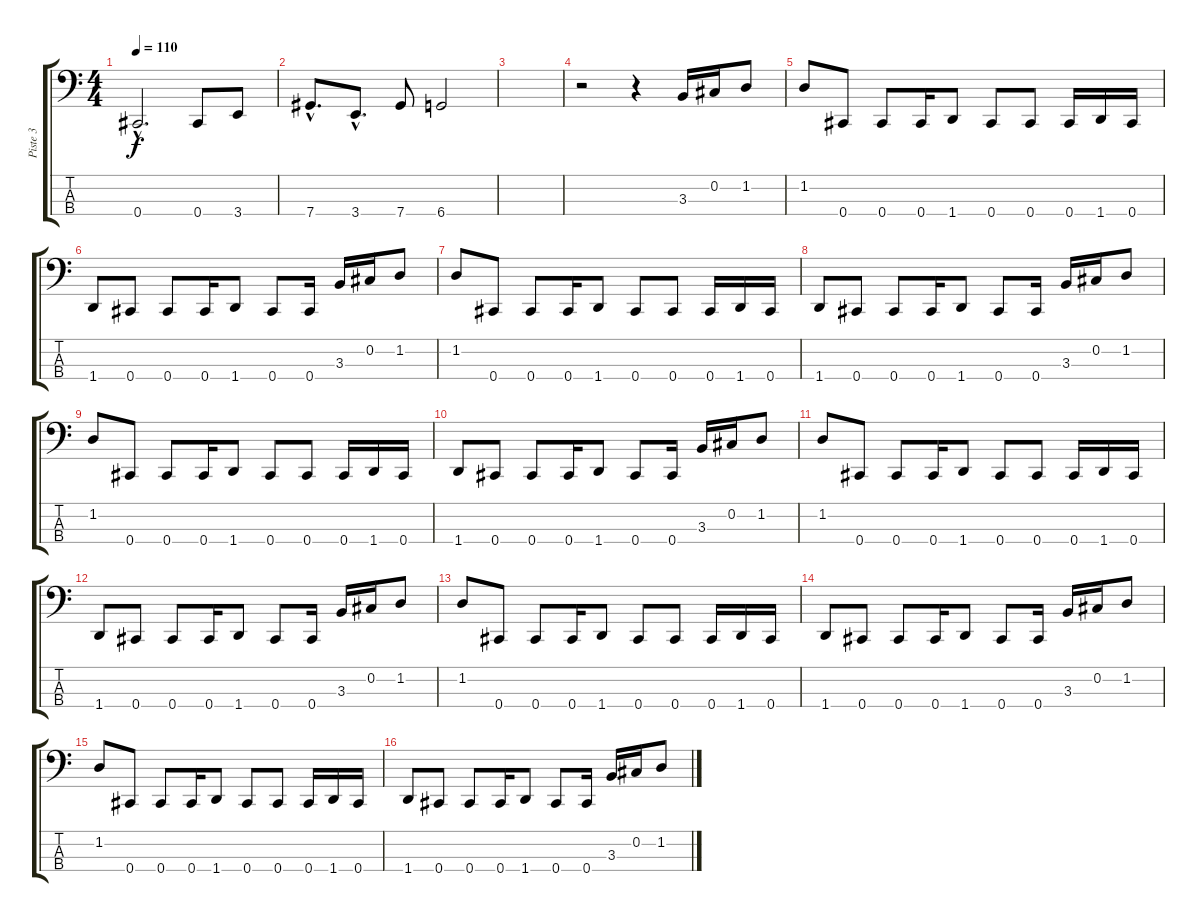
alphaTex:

\track ("Piste 3" "Piste 3") {instrument electricbassfinger}
\staff {score tabs}
\tuning (Gb2 Db2 Ab1 Db1) {hide}
\ts (4 4)
\tempo 110
\clef f4
\ks c
0.4{hac}.2{d dy f} 0.4.8 3.4.8 |
7.4{hac}.8{d} 3.4{hac}.8{d} 7.4.8 6.4.2 |
|
r.2 r.4 3.3.16 0.2.16 1.2.8 |
1.2.8 0.4.8 0.4.8 0.4.16 1.4.8 0.4.8 0.4.8 0.4.16 1.4.16 0.4.16 |
1.4.8 0.4.8 0.4.8 0.4.16 1.4.8 0.4.8 0.4.16 3.3.16 0.2.16 1.2.8 |
1.2.8 0.4.8 0.4.8 0.4.16 1.4.8 0.4.8 0.4.8 0.4.16 1.4.16 0.4.16 |
1.4.8 0.4.8 0.4.8 0.4.16 1.4.8 0.4.8 0.4.16 3.3.16 0.2.16 1.2.8 |
1.2.8 0.4.8 0.4.8 0.4.16 1.4.8 0.4.8 0.4.8 0.4.16 1.4.16 0.4.16 |
1.4.8 0.4.8 0.4.8 0.4.16 1.4.8 0.4.8 0.4.16 3.3.16 0.2.16 1.2.8 |
1.2.8 0.4.8 0.4.8 0.4.16 1.4.8 0.4.8 0.4.8 0.4.16 1.4.16 0.4.16 |
1.4.8 0.4.8 0.4.8 0.4.16 1.4.8 0.4.8 0.4.16 3.3.16 0.2.16 1.2.8 |
1.2.8 0.4.8 0.4.8 0.4.16 1.4.8 0.4.8 0.4.8 0.4.16 1.4.16 0.4.16 |
1.4.8 0.4.8 0.4.8 0.4.16 1.4.8 0.4.8 0.4.16 3.3.16 0.2.16 1.2.8 |
1.2.8 0.4.8 0.4.8 0.4.16 1.4.8 0.4.8 0.4.8 0.4.16 1.4.16 0.4.16 |
1.4.8 0.4.8 0.4.8 0.4.16 1.4.8 0.4.8 0.4.16 3.3.16 0.2.16 1.2.8
